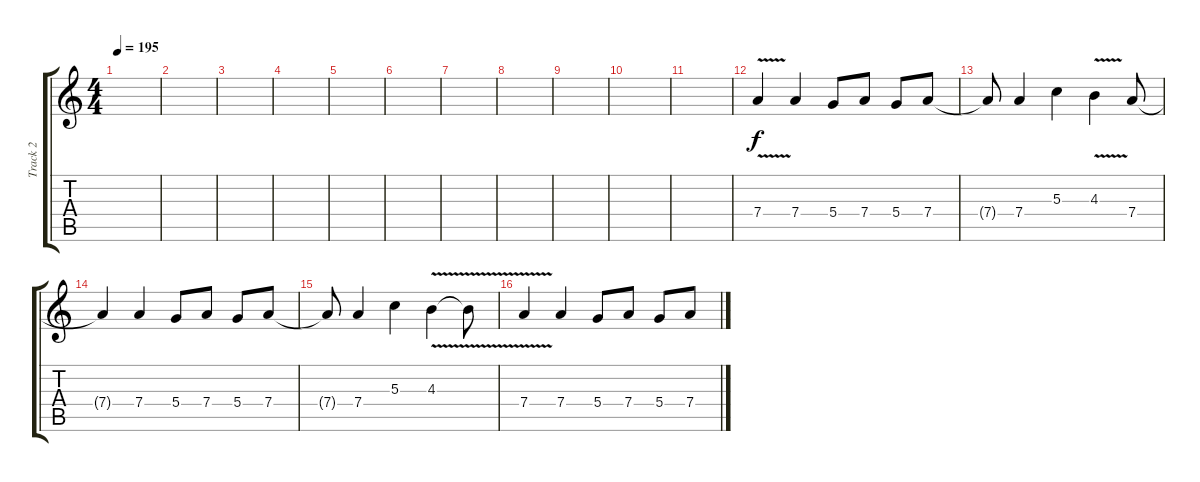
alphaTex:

\track ("Track 2" "Track 2") {instrument overdrivenguitar}
\staff {score tabs}
\tuning (E4 B3 G3 D3 A2 E2) {hide}
\ts (4 4)
\tempo 195
\clef g2
\ks c
|
|
|
|
|
|
|
|
|
|
|
7.4{v}.4 7.4.4 5.4.8 7.4.8 5.4.8 7.4.8 |
7.4{t}.8 7.4.4 5.3.4 4.3{v}.4 7.4.8 |
7.4{t}.4 7.4.4 5.4.8 7.4.8 5.4.8 7.4.8 |
7.4{t}.8 7.4.4 5.3.4 4.3{v}.4 4.3{t}.8 |
7.4{v}.4 7.4.4 5.4.8 7.4.8 5.4.8 7.4.8
